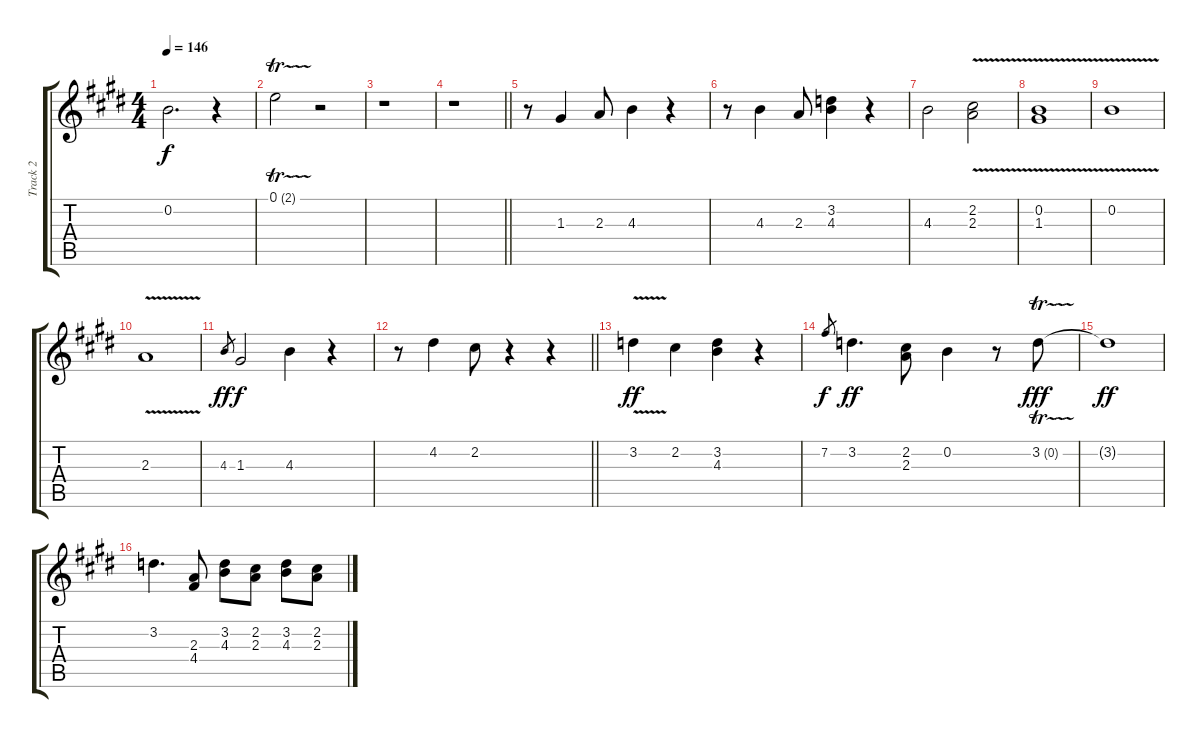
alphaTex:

\track ("Track 2" "Track 2") {instrument harmonica}
\staff {score tabs}
\tuning (E5 B4 G4 D4 A3 E3) {hide}
\ts (4 4)
\tempo 146
\clef g2
\ks e
0.2.2{d dy f} r.4 |
0.1{tr (2 32)}.2 r.2 |
r.1 |
\barLineRight lightlight
r.1 |
r.8 1.3.4 2.3.8 4.3.4 r.4 |
r.8 4.3.4 2.3.8 (3.2 4.3).4 r.4 |
4.3.2 (2.2{v} 2.3{v}).2 |
(0.2{v} 1.3{v}).1 |
0.2{v}.1 |
2.3{v}.1 |
4.3.8{gr dy ff} 1.3.2{dy f} 4.3.4 r.4 |
\barLineRight lightlight
r.8 4.2.4 2.2.8 r.4 r.4 |
3.2{v}.4{dy ff} 2.2.4 (3.2 4.3).4 r.4 |
7.2.8{gr dy f} 3.2.4{d dy ff} (2.2 2.3).8 0.2.4 r.8 3.2{tr (0 32)}.8{dy fff} |
3.2{t}.1{dy ff} |
3.2.4{d} (2.3 4.4).8 (3.2 4.3).8 (2.2 2.3).8 (3.2 4.3).8 (2.2 2.3).8
